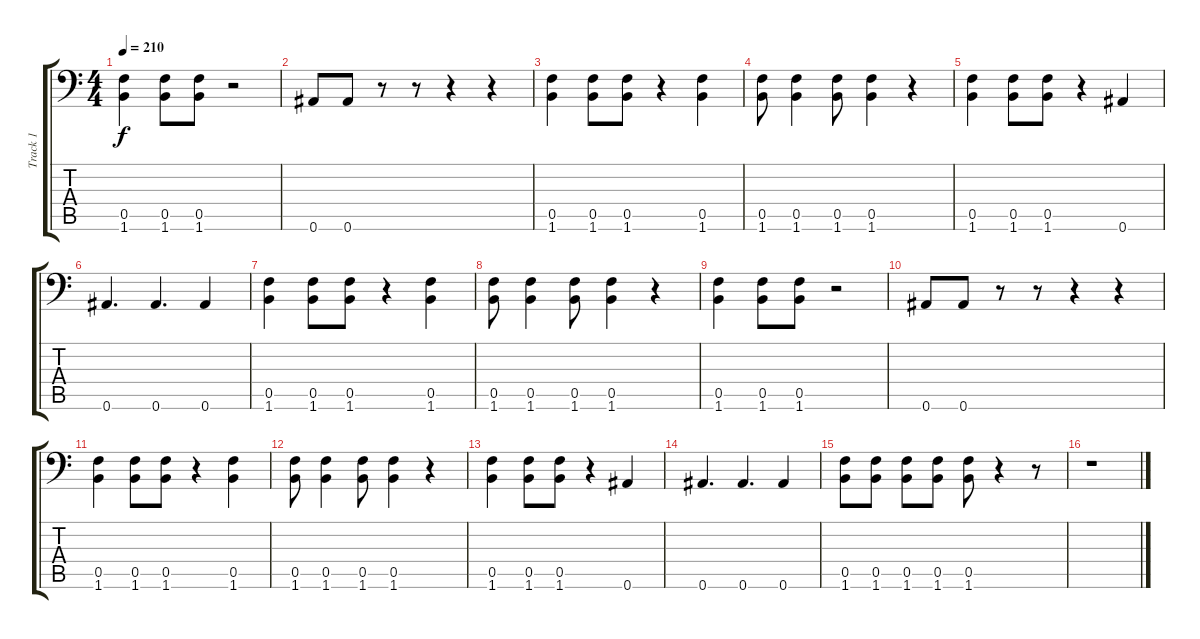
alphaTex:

\track ("Track 1" "Track 1") {instrument distortionguitar}
\staff {score tabs}
\tuning (C4 G3 Eb3 Bb2 F2 Bb1) {hide}
\ts (4 4)
\tempo 210
\clef f4
\ks c
(0.5 1.6).4{dy f} (0.5 1.6).8 (0.5 1.6).8 r.2 |
0.6.8 0.6.8 r.8 r.8 r.4 r.4 |
(0.5 1.6).4 (0.5 1.6).8 (0.5 1.6).8 r.4 (0.5 1.6).4 |
(0.5 1.6).8 (0.5 1.6).4 (0.5 1.6).8 (0.5 1.6).4 r.4 |
(0.5 1.6).4 (0.5 1.6).8 (0.5 1.6).8 r.4 0.6.4 |
0.6.4{d} 0.6.4{d} 0.6.4 |
(0.5 1.6).4 (0.5 1.6).8 (0.5 1.6).8 r.4 (0.5 1.6).4 |
(0.5 1.6).8 (0.5 1.6).4 (0.5 1.6).8 (0.5 1.6).4 r.4 |
(0.5 1.6).4 (0.5 1.6).8 (0.5 1.6).8 r.2 |
0.6.8 0.6.8 r.8 r.8 r.4 r.4 |
(0.5 1.6).4 (0.5 1.6).8 (0.5 1.6).8 r.4 (0.5 1.6).4 |
(0.5 1.6).8 (0.5 1.6).4 (0.5 1.6).8 (0.5 1.6).4 r.4 |
(0.5 1.6).4 (0.5 1.6).8 (0.5 1.6).8 r.4 0.6.4 |
0.6.4{d} 0.6.4{d} 0.6.4 |
(0.5 1.6).8 (0.5 1.6).8 (0.5 1.6).8 (0.5 1.6).8 (0.5 1.6).8 r.4 r.8 |
r.1
